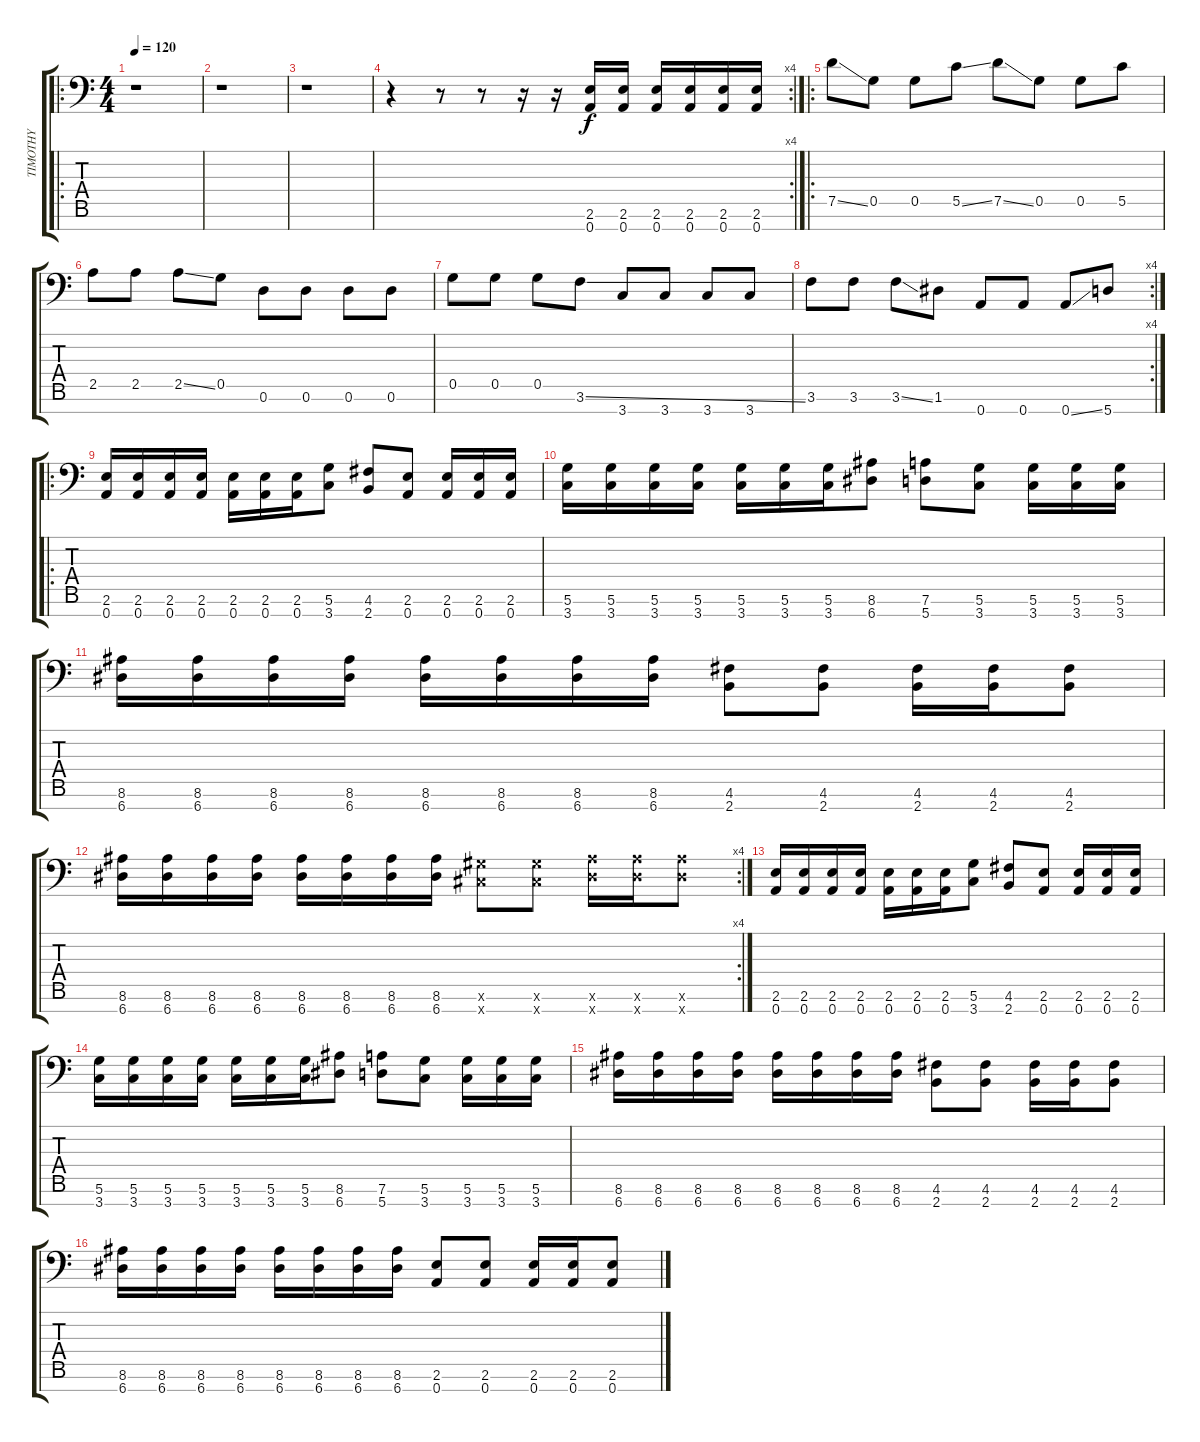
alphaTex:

\track ("TIMOTHY" "TIMOTHY") {instrument distortionguitar}
\staff {score tabs}
\tuning (D4 A3 F3 C3 G2 D2 A1) {hide}
\ro
\ts (4 4)
\tempo 120
\clef f4
\ks c
r.1{dy f instrument distortionguitar} |
r.1 |
r.1 |
\rc 4
r.4 r.8 r.8 r.16 r.16 (2.6 0.7).16 (2.6 0.7).16 (2.6 0.7).16 (2.6 0.7).16 (2.6 0.7).16 (2.6 0.7).16 |
\ro
7.5{ss}.8{instrument slapbass1} 0.5.8 0.5.8 5.5{ss}.8 7.5{ss}.8 0.5.8 0.5.8 5.5.8 |
2.5.8 2.5.8 2.5{ss}.8 0.5.8 0.6.8 0.6.8 0.6.8 0.6.8 |
0.5.8 0.5.8 0.5.8 3.6{ss}.8 3.7.8 3.7.8 3.7.8 3.7.8 |
\rc 4
3.6.8 3.6.8 3.6{ss}.8 1.6.8 0.7.8 0.7.8 0.7{ss}.8 5.7.8 |
\ro
(2.6 0.7).16{instrument distortionguitar} (2.6 0.7).16 (2.6 0.7).16 (2.6 0.7).16 (2.6 0.7).16 (2.6 0.7).16 (2.6 0.7).16 (5.6 3.7).8 (4.6 2.7).8 (2.6 0.7).8 (2.6 0.7).16 (2.6 0.7).16 (2.6 0.7).16 |
(5.6 3.7).16 (5.6 3.7).16 (5.6 3.7).16 (5.6 3.7).16 (5.6 3.7).16 (5.6 3.7).16 (5.6 3.7).16 (8.6 6.7).8 (7.6 5.7).8 (5.6 3.7).8 (5.6 3.7).16 (5.6 3.7).16 (5.6 3.7).16 |
(8.6 6.7).16 (8.6 6.7).16 (8.6 6.7).16 (8.6 6.7).16 (8.6 6.7).16 (8.6 6.7).16 (8.6 6.7).16 (8.6 6.7).16 (4.6 2.7).8 (4.6 2.7).8 (4.6 2.7).16 (4.6 2.7).16 (4.6 2.7).8 |
\rc 4
(8.6 6.7).16 (8.6 6.7).16 (8.6 6.7).16 (8.6 6.7).16 (8.6 6.7).16 (8.6 6.7).16 (8.6 6.7).16 (8.6 6.7).16 (6.6{x} 4.7{x}).8 (6.6{x} 4.7{x}).8 (8.6{x} 6.7{x}).16 (8.6{x} 6.7{x}).16 (8.6{x} 6.7{x}).8 |
(2.6 0.7).16{instrument distortionguitar} (2.6 0.7).16 (2.6 0.7).16 (2.6 0.7).16 (2.6 0.7).16 (2.6 0.7).16 (2.6 0.7).16 (5.6 3.7).8 (4.6 2.7).8 (2.6 0.7).8 (2.6 0.7).16 (2.6 0.7).16 (2.6 0.7).16 |
(5.6 3.7).16 (5.6 3.7).16 (5.6 3.7).16 (5.6 3.7).16 (5.6 3.7).16 (5.6 3.7).16 (5.6 3.7).16 (8.6 6.7).8 (7.6 5.7).8 (5.6 3.7).8 (5.6 3.7).16 (5.6 3.7).16 (5.6 3.7).16 |
(8.6 6.7).16 (8.6 6.7).16 (8.6 6.7).16 (8.6 6.7).16 (8.6 6.7).16 (8.6 6.7).16 (8.6 6.7).16 (8.6 6.7).16 (4.6 2.7).8 (4.6 2.7).8 (4.6 2.7).16 (4.6 2.7).16 (4.6 2.7).8 |
(8.6 6.7).16 (8.6 6.7).16 (8.6 6.7).16 (8.6 6.7).16 (8.6 6.7).16 (8.6 6.7).16 (8.6 6.7).16 (8.6 6.7).16 (2.6 0.7).8 (2.6 0.7).8 (2.6 0.7).16 (2.6 0.7).16 (2.6 0.7).8
